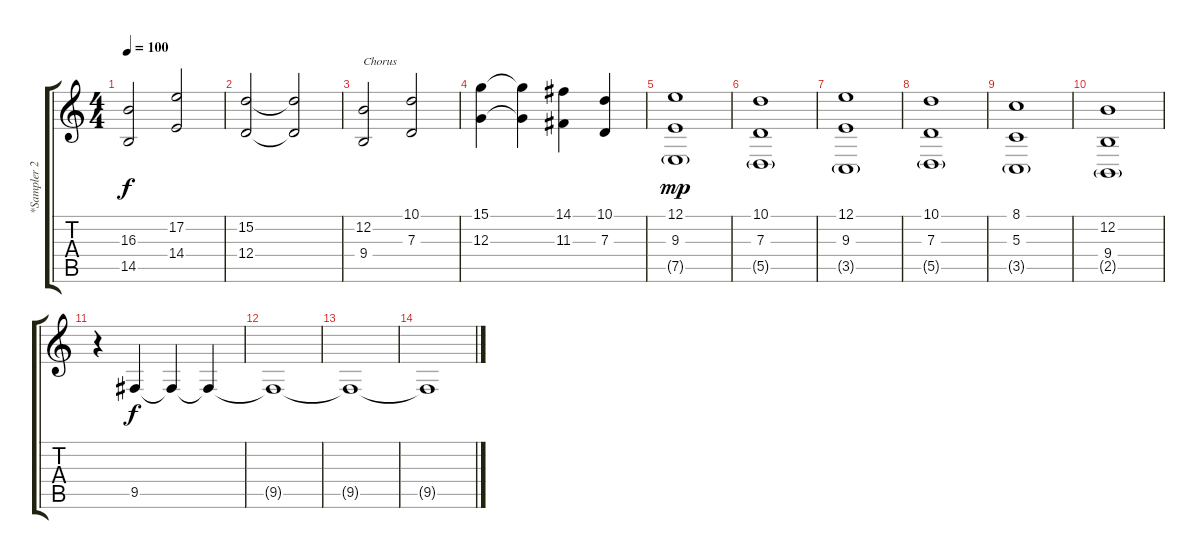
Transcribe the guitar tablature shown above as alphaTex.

\track ("*Sampler 2 - String Ensemble" "*Sampler 2") {instrument stringensemble2}
\staff {score tabs}
\tuning (E4 B3 G3 D3 A2 E2) {hide}
\ts (4 4)
\tempo 100
\clef g2
\ks c
(16.3 14.5).2{dy f} (17.2 14.4).2 |
(15.2 12.4).2 (15.2{t} 12.4{t}).2 |
(12.2 9.4).2{txt "Chorus"} (10.1 7.3).2 |
(15.1 12.3).4 (15.1{t} 12.3{t}).4 (14.1 11.3).4 (10.1 7.3).4 |
(12.1 9.3 7.5{g}).1{dy mp} |
(10.1 7.3 5.5{g}).1 |
(12.1 9.3 3.5{g}).1 |
(10.1 7.3 5.5{g}).1 |
(8.1 5.3 3.5{g}).1 |
(12.2 9.4 2.5{g}).1 |
r.4{volume 0} 9.5.4{dy f volume 6} 9.5{t}.4 9.5{t}.4 |
9.5{t}.1 |
9.5{t}.1 |
9.5{t}.1
